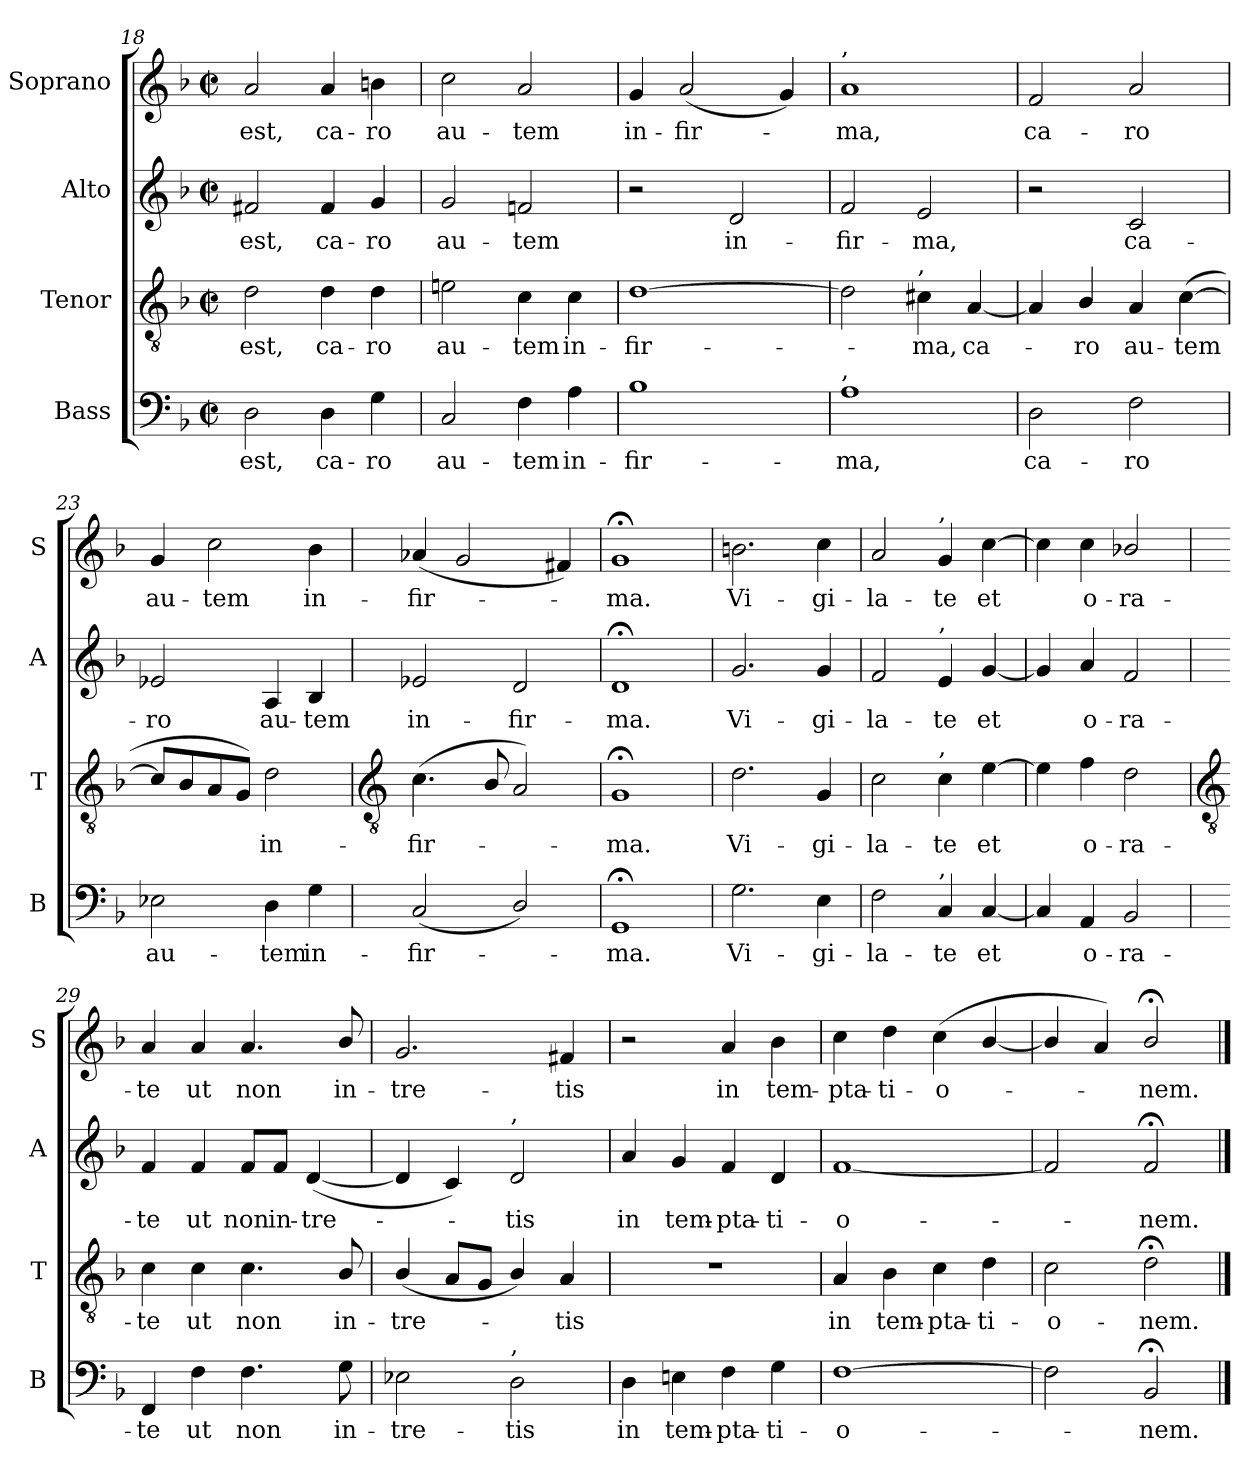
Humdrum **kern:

**kern	**text	**kern	**text	**kern	**text	**kern	**text
*part4	*part4	*part3	*part3	*part2	*part2	*part1	*part1
*staff4	*staff4	*staff3	*staff3	*staff2	*staff2	*staff1	*staff1
*I"Bass	*	*I"Tenor	*	*I"Alto	*	*I"Soprano	*
*I'B	*	*I'T	*	*I'A	*	*I'S	*
!!LO:LB:g=z
*clefF4	*	*clefGv2	*	*clefG2	*	*clefG2	*
*k[b-]	*	*k[b-]	*	*k[b-]	*	*k[b-]	*
*F:	*	*F:	*	*F:	*	*F:	*
*M2/2	*	*M2/2	*	*M2/2	*	*M2/2	*
*met(c|)	*	*met(c|)	*	*met(c|)	*	*met(c|)	*
=18	=18	=18	=18	=18	=18	=18	=18
!	!LO:LY:b	!	!LO:LY:b	!	!LO:LY:b	!	!LO:LY:b
2D	est,	2d	est,	2f#X	est,	2a	est,
!	!LO:LY:b	!	!LO:LY:b	!	!LO:LY:b	!	!LO:LY:b
4D	ca-	4d	ca-	4f#	ca-	4a	ca-
!	!LO:LY:b	!	!LO:LY:b	!	!LO:LY:b	!	!LO:LY:b
4G	-ro	4d	-ro	4g	-ro	4bn	-ro
=19	=19	=19	=19	=19	=19	=19	=19
!	!LO:LY:b	!	!LO:LY:b	!	!LO:LY:b	!	!LO:LY:b
2C	au-	2en	au-	2g	au-	2cc	au-
!	!LO:LY:b	!	!LO:LY:b	!	!LO:LY:b	!	!LO:LY:b
4F	-tem	4c	-tem	2fn	-tem	2a	-tem
!	!LO:LY:b	!	!LO:LY:b	!	!	!	!
4A	in-	4c	in-	.	.	.	.
=20	=20	=20	=20	=20	=20	=20	=20
!	!LO:LY:b	!	!LO:LY:b	!	!	!	!LO:LY:b
1B-	-fir-	[1d	-fir-	2r	.	4g	in-
!	!	!	!	!	!	!	!LO:LY:b
.	.	.	.	.	.	(<2a	-fir-
!	!	!	!	!	!LO:LY:b	!	!
.	.	.	.	2d	in-	.	.
.	.	.	.	.	.	4g)	.
=21	=21	=21	=21	=21	=21	=21	=21
!	!	!	!	!	!	!LO:TX:a:t=,	!
!LO:TX:a:t=,	!	!	!	!	!	!	!
!	!LO:LY:b	!	!	!	!LO:LY:b	!	!LO:LY:b
1A	-ma,	2d]	.	2f	-fir-	1a	ma,
!	!	!LO:TX:a:t=,	!	!	!	!	!
!	!	!	!LO:LY:b	!	!LO:LY:b	!	!
.	.	4c#X	ma,	2e	-ma,	.	.
!	!	!	!LO:LY:b	!	!	!	!
.	.	[4A	ca-	.	.	.	.
=22	=22	=22	=22	=22	=22	=22	=22
!	!LO:LY:b	!	!	!	!	!	!LO:LY:b
2D	ca-	4A]	.	2r	.	2f	ca-
!	!	!	!LO:LY:b	!	!	!	!
.	.	4B-/	ro	.	.	.	.
!	!LO:LY:b	!	!LO:LY:b	!	!LO:LY:b	!	!LO:LY:b
2F	-ro	4A	au-	2c	ca-	2a	-ro
!	!	!	!LO:LY:b	!	!	!	!
.	.	(<[4c	-tem	.	.	.	.
=23	=23	=23	=23	=23	=23	=23	=23
!	!LO:LY:b	!	!	!	!LO:LY:b	!	!LO:LY:b
2E-X	au-	8cL]	.	2e-X	-ro	4g	au-
.	.	8B-	.	.	.	.	.
!	!	!	!	!	!	!	!LO:LY:b
.	.	8A	.	.	.	2cc	-tem
.	.	8GJ)	.	.	.	.	.
!	!LO:LY:b	!	!LO:LY:b	!	!LO:LY:b	!	!
4D	-tem	2d	in-	4A	au-	.	.
!	!LO:LY:b	!	!	!	!LO:LY:b	!	!LO:LY:b
4G	in-	.	.	4B-	-tem	4b-	in-
!!LO:LB:g=z
=24	=24	=24	=24	=24	=24	=24	=24
*	*	*clefGv2	*	*	*	*	*
!	!LO:LY:b	!	!LO:LY:b	!	!LO:LY:b	!	!LO:LY:b
(<2C	-fir-	(<4.c	-fir-	2e-X	in-	(<4a-X	-fir-
.	.	.	.	.	.	2g	.
.	.	8B-/	.	.	.	.	.
!	!	!	!	!	!LO:LY:b	!	!
2D/)	.	2A)	.	2d	-fir-	.	.
.	.	.	.	.	.	4f#X)	.
=25	=25	=25	=25	=25	=25	=25	=25
!	!LO:LY:b	!	!LO:LY:b	!	!LO:LY:b	!	!LO:LY:b
1GG;<	ma.	1G;<	ma.	1d;<	-ma.	1g;<	ma.
=26	=26	=26	=26	=26	=26	=26	=26
!	!LO:LY:b	!	!LO:LY:b	!	!LO:LY:b	!	!LO:LY:b
2.G	Vi-	2.d	Vi-	2.g	Vi-	2.bn	Vi-
!	!LO:LY:b	!	!LO:LY:b	!	!LO:LY:b	!	!LO:LY:b
4E	-gi-	4G	-gi-	4g	-gi-	4cc	-gi-
=27	=27	=27	=27	=27	=27	=27	=27
!	!LO:LY:b	!	!LO:LY:b	!	!LO:LY:b	!	!LO:LY:b
2F	-la-	2c	-la-	2f	-la-	2a	-la-
!	!	!	!	!	!	!LO:TX:a:t=,	!
!	!	!	!	!LO:TX:a:t=,	!	!	!
!	!	!LO:TX:a:t=,	!	!	!	!	!
!LO:TX:a:t=,	!	!	!	!	!	!	!
!	!LO:LY:b	!	!LO:LY:b	!	!LO:LY:b	!	!LO:LY:b
4C	-te	4c	-te	4e	-te	4g	-te
!	!LO:LY:b	!	!LO:LY:b	!	!LO:LY:b	!	!LO:LY:b
[4C	et	[4e	et	[4g	et	[4cc	et
=28	=28	=28	=28	=28	=28	=28	=28
4C]	.	4e]	.	4g]	.	4cc]	.
!	!LO:LY:b	!	!LO:LY:b	!	!LO:LY:b	!	!LO:LY:b
4AA	o-	4f	o-	4a	o-	4cc	o-
!	!LO:LY:b	!	!LO:LY:b	!	!LO:LY:b	!	!LO:LY:b
2BB-	-ra-	2d	-ra-	2f	-ra-	2b-X/	-ra-
!!LO:LB:g=z
=29	=29	=29	=29	=29	=29	=29	=29
*	*	*clefGv2	*	*	*	*	*
!	!LO:LY:b	!	!LO:LY:b	!	!LO:LY:b	!	!LO:LY:b
4FF	-te	4c	-te	4f	-te	4a	-te
!	!LO:LY:b	!	!LO:LY:b	!	!LO:LY:b	!	!LO:LY:b
4F	ut	4c	ut	4f	ut	4a	ut
!	!LO:LY:b	!	!LO:LY:b	!	!LO:LY:b	!	!LO:LY:b
4.F	non	4.c	non	8f/L	non	4.a	non
!	!	!	!	!	!LO:LY:b	!	!
.	.	.	.	8f/J	in-	.	.
!	!	!	!	!	!LO:LY:b	!	!
.	.	.	.	(<[4d	-tre-	.	.
!	!LO:LY:b	!	!LO:LY:b	!	!	!	!LO:LY:b
8G	in-	8B-/	in-	.	.	8b-/	in-
=30	=30	=30	=30	=30	=30	=30	=30
!	!LO:LY:b	!	!LO:LY:b	!	!	!	!LO:LY:b
2E-X	-tre-	(<4B-/	-tre-	4d]	.	2.g	-tre-
.	.	8AL	.	4c)	.	.	.
.	.	8GJ	.	.	.	.	.
!	!	!	!	!LO:TX:a:t=,	!	!	!
!LO:TX:a:t=,	!	!	!	!	!	!	!
!	!LO:LY:b	!	!	!	!LO:LY:b	!	!
2D	-tis	4B-/)	.	2d	tis	.	.
!	!	!	!LO:LY:b	!	!	!	!LO:LY:b
.	.	4A	tis	.	.	4f#X	-tis
=31	=31	=31	=31	=31	=31	=31	=31
!	!LO:LY:b	!	!	!	!LO:LY:b	!	!
4D	in	1r	.	4a	in	2r	.
!	!LO:LY:b	!	!	!	!LO:LY:b	!	!
4En	tem-	.	.	4g	tem-	.	.
!	!LO:LY:b	!	!	!	!LO:LY:b	!	!LO:LY:b
4F	-pta-	.	.	4f	-pta-	4a	in
!	!LO:LY:b	!	!	!	!LO:LY:b	!	!LO:LY:b
4G	-ti-	.	.	4d	-ti-	4b-	tem-
=32	=32	=32	=32	=32	=32	=32	=32
!	!LO:LY:b	!	!LO:LY:b	!	!LO:LY:b	!	!LO:LY:b
[1F	-o-	4A	in	[1f	-o-	4cc	-pta-
!	!	!	!LO:LY:b	!	!	!	!LO:LY:b
.	.	4B-	tem-	.	.	4dd	-ti-
!	!	!	!LO:LY:b	!	!	!	!LO:LY:b
.	.	4c	-pta-	.	.	(<4cc	-o-
!	!	!	!LO:LY:b	!	!	!	!
.	.	4d	-ti-	.	.	[4b-/	.
=33	=33	=33	=33	=33	=33	=33	=33
!	!	!	!LO:LY:b	!	!	!	!
2F]	.	2c	-o-	2f]	.	4b-/]	.
.	.	.	.	.	.	4a)	.
!	!LO:LY:b	!	!LO:LY:b	!	!LO:LY:b	!	!LO:LY:b
2BB-;<	nem.	2d;<	-nem.	2f;<	nem.	2b-;</	nem.
==	==	==	==	==	==	==	==
*-	*-	*-	*-	*-	*-	*-	*-
